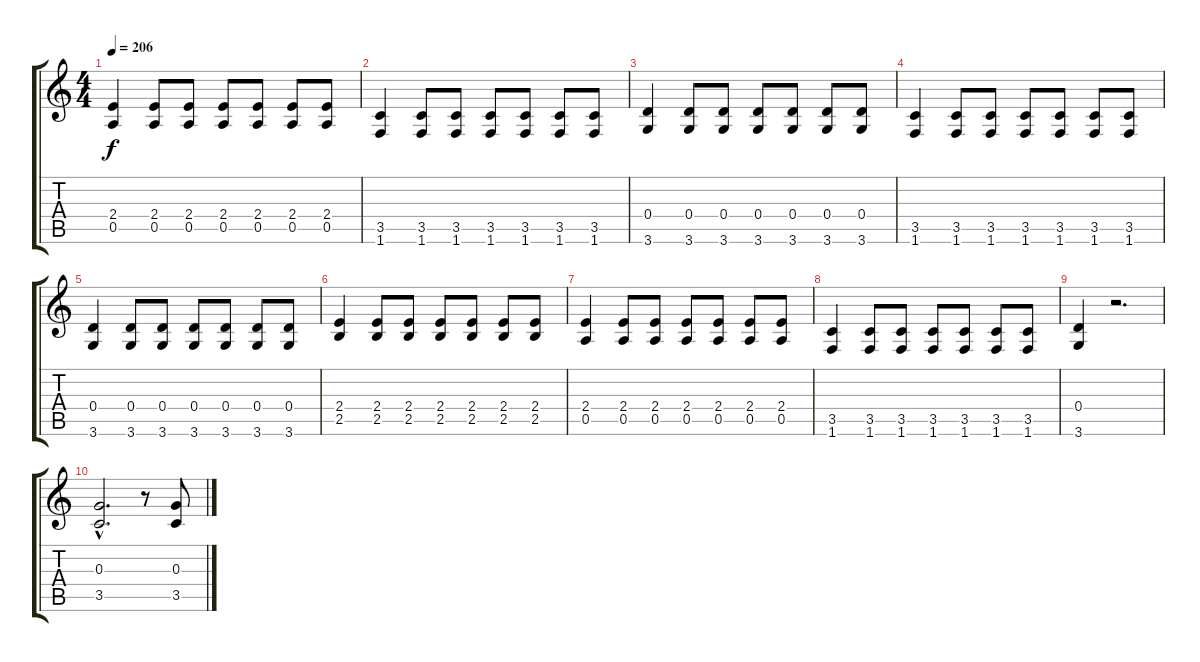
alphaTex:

\track "" {instrument overdrivenguitar}
\staff {score tabs}
\tuning (E4 B3 G3 D3 A2 E2) {hide}
\ts (4 4)
\tempo 206
\clef g2
\ks c
(2.4 0.5).4{dy f} (2.4 0.5).8 (2.4 0.5).8 (2.4 0.5).8 (2.4 0.5).8 (2.4 0.5).8 (2.4 0.5).8 |
(3.5 1.6).4 (3.5 1.6).8 (3.5 1.6).8 (3.5 1.6).8 (3.5 1.6).8 (3.5 1.6).8 (3.5 1.6).8 |
(0.4 3.6).4 (0.4 3.6).8 (0.4 3.6).8 (0.4 3.6).8 (0.4 3.6).8 (0.4 3.6).8 (0.4 3.6).8 |
(3.5 1.6).4 (3.5 1.6).8 (3.5 1.6).8 (3.5 1.6).8 (3.5 1.6).8 (3.5 1.6).8 (3.5 1.6).8 |
(0.4 3.6).4 (0.4 3.6).8 (0.4 3.6).8 (0.4 3.6).8 (0.4 3.6).8 (0.4 3.6).8 (0.4 3.6).8 |
(2.4 2.5).4 (2.4 2.5).8 (2.4 2.5).8 (2.4 2.5).8 (2.4 2.5).8 (2.4 2.5).8 (2.4 2.5).8 |
(2.4 0.5).4 (2.4 0.5).8 (2.4 0.5).8 (2.4 0.5).8 (2.4 0.5).8 (2.4 0.5).8 (2.4 0.5).8 |
(3.5 1.6).4 (3.5 1.6).8 (3.5 1.6).8 (3.5 1.6).8 (3.5 1.6).8 (3.5 1.6).8 (3.5 1.6).8 |
(0.4 3.6).4 r.2{d} |
(0.3{hac} 3.5{hac}).2{d} r.8 (0.3 3.5).8
